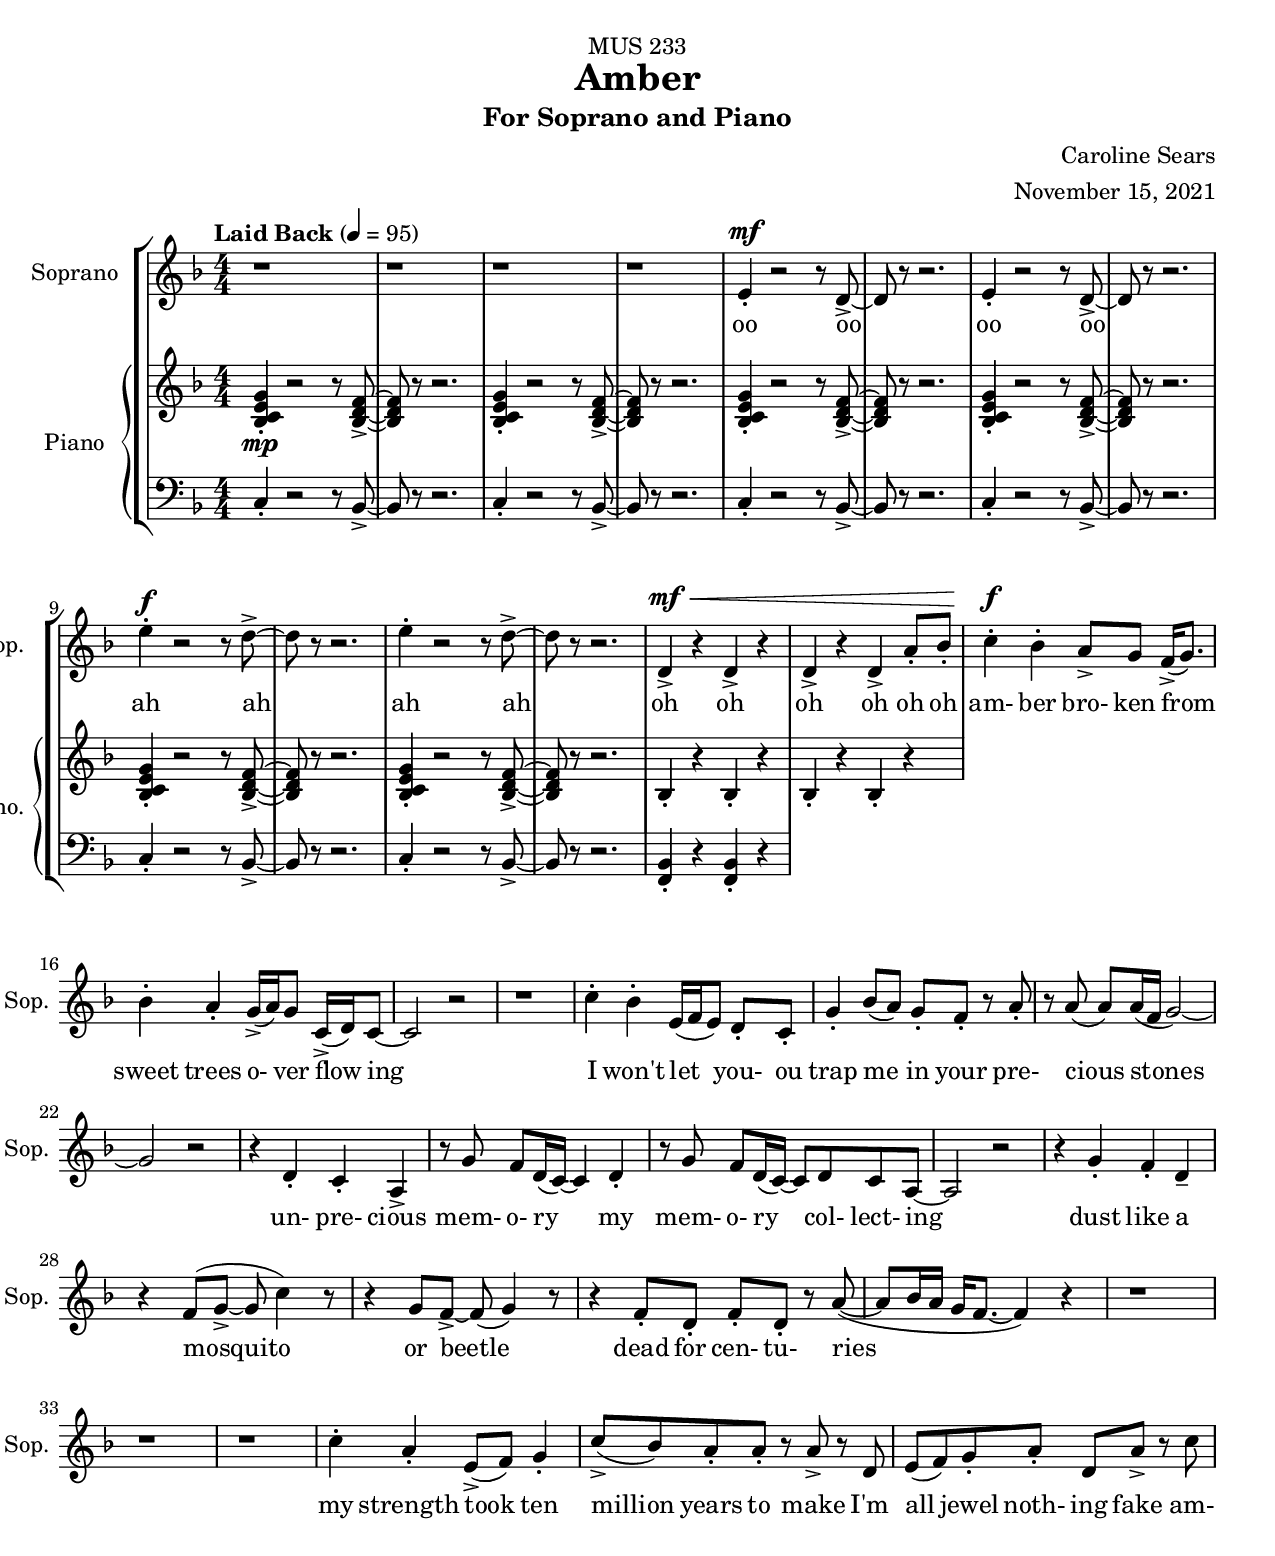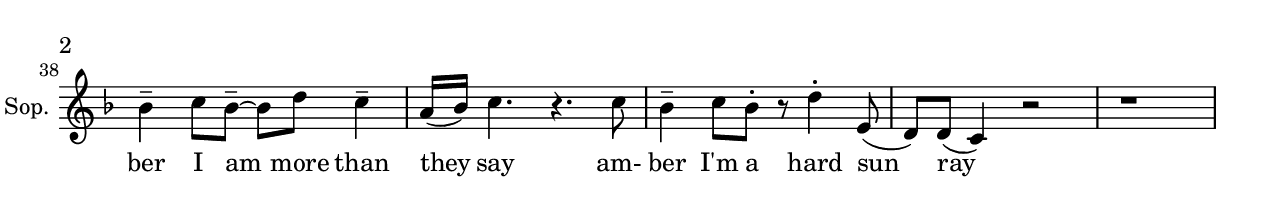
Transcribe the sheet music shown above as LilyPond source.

%%%%%%%%%%%%%%%%%%%% Header + Paper Dimensions %%%%%%%%%%%%%%%%%%%%
\header {
  title = "Amber"
    subtitle = "For Soprano and Piano"
    dedication = "MUS 233"
    composer = "Caroline Sears"
    arranger = "November 15, 2021"
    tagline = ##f

}
\paper {
  #(set-paper-size "ansi a")
  #(define top-margin (* 0.75 in))
}

%%%%%%%%%%%%%%%%%%%% Musical/Lyrical Content %%%%%%%%%%%%%%%%%%%%%%%%%%

%%%%% VOICE PART %%%%%%%%%%%
theNotes = \relative c'' {
    \set Staff.midiInstrument = "flute"
    \key f \major % C mixolydian
    \numericTimeSignature \time 4/4
    \tempo "Laid Back" 4 = 95
    \dynamicUp

    %%Intro %%
    r1 | r1 |r1 | r1 |
    e,4\staccato\mf r2 r8 d8\accent~ |d8 r8 r2. |e4\staccato r2 r8 d8\accent~ |d8 r8 r2. 
    e'4\staccato\f r2 r8 d8\accent~ |d8 r8 r2. |e4\staccato r2 r8 d8\accent~ |d8 r8 r2. 
    d,4\accent\mf\< r4 d4\accent r4| d4\accent r4 d4\accent a'8\staccato bes\staccato |


    %% Verse 1 %%
    c4\staccato\!\f bes4\staccato  a8\accent g8 f16\accent (g8.) | bes4\staccato  a\staccato g16\accent (a16) g8 c,16\accent (d16) c8~ |
    c2 r2 | r1 | c'4\staccato bes4\staccato  e,16 (f16 e8)  d8\staccato c8\staccato | g'4\staccato bes8 (a) g8\staccato f8\staccato r8 a8\staccato |
    r8 a8 (a) a16 (f16 g2)~ | g2 r2 |
    r4 d4\staccato c4\staccato a\accent |r8 g'8 f d16 (c16)~c4 d4\staccato | r8 g8 f d16 (c16)~c8 d8 c8 a~ |a2 r2 |
    r4 g'4\staccato f4\staccato d4\tenuto | r4 f8 (g8\accent~g8 c4) r8 | r4 g8 f8\accent~f8 (g4) r8 | r4 f8\staccato d\staccato f\staccato d\staccato r8 a'8(~a8 bes16  a16 
    g f8.~f4)  r4| r1 |r1| r1 |
    c'4\staccato a\staccato e8\accent (f8) g4\staccato | c8\accent (bes) a8\staccato a8\staccato r8 a\accent r8 d,8 |
    e8 (f) g8\staccato a8\staccato  d,8 a'8\accent r8 c8| bes4\tenuto c8 bes8\tenuto~bes8 d8 c4\tenuto| a16 (bes) c4. r4. c8|
    bes4\tenuto c8 bes8\staccato r8 d4\staccato e,8 (d8) d8 (c4) r2 | r1 |


    %% Verse 2 %%

    %% Breakdown %%

    %% Verse 3? %%

    %% End %%
    
  }

theWords =  \lyricmode {
      %% Intro %%%
      oo oo oo oo
      ah ah ah ah
      oh oh oh oh oh oh
      %% Verse 1%%%
      am- ber bro- ken from
      sweet trees o- ver flow ing
      I won't let you- _ou  trap me
      in your pre- cious stones_
      un- pre- cious mem- o- ry my
      mem- o- ry col- lect- ing
      dust like a mosquito or beetle
      dead for cen- tu- ries
      my strength took ten million
      years to make 
      I'm all jewel noth- ing fake
      am- ber I am more than they say
      am- ber I'm a hard sun ray 

  }

%%%%%% PIANO PART %%%%%%%%%%
righthand =\relative c' {
    \set Staff.midiInstrument = "piano"
    \key f \major
    \numericTimeSignature \time 4/4
    <bes c e g>4\mp\staccato r2 r8 <bes d f>8\accent~|<bes d f>8 r8 r2. |
    <bes c e g>4\staccato r2 r8 <bes d f>8\accent~|<bes d f>8 r8 r2. |
    <bes c e g>4\staccato r2 r8 <bes d f>8\accent~|<bes d f>8 r8 r2. |
    <bes c e g>4\staccato r2 r8 <bes d f>8\accent~|<bes d f>8 r8 r2. |
    <bes c e g>4\staccato r2 r8 <bes d f>8\accent~|<bes d f>8 r8 r2. |
    <bes c e g>4\staccato r2 r8 <bes d f>8\accent~|<bes d f>8 r8 r2. |
    bes4\staccato r4 bes4\staccato r4 | bes4\staccato r4 bes4\staccato r4 | 
    
  }

lefthand = \relative c {
    \set Staff.midiInstrument = "piano"
    \key f \major
    \numericTimeSignature \time 4/4
    \clef "bass"
    c4\staccato r2r8 bes8\accent~|bes8 r8 r2. |
    c4\staccato r2r8 bes8\accent~|bes8 r8 r2. |
    c4\staccato r2r8 bes8\accent~|bes8 r8 r2. |
    c4\staccato r2r8 bes8\accent~|bes8 r8 r2. |
    c4\staccato r2r8 bes8\accent~|bes8 r8 r2. |
    c4\staccato r2r8 bes8\accent~|bes8 r8 r2. |
    <bes f>4\staccato r4 <bes f>4\staccato r4 |

    
  }

%%%%%%%%%%%%%%%%%%%%%%% Score Setup %%%%%%%%%%%%%%%%%%%%%%%%%%%%%%%%%%%
\score {
\new StaffGroup <<
  \new Staff \with {instrumentName = "Soprano" 
    shortInstrumentName = #"Sop. "}
  \new Voice = vocals \theNotes
  \new Lyrics \lyricsto vocals \theWords
  

  \new PianoStaff \with { instrumentName = "Piano" 
    shortInstrumentName = #"Pno. "}
  <<
    \new Staff = "upper" \righthand
    \new Staff = "lower" \lefthand
  >>
>>

  \layout {}
  \midi {}
}